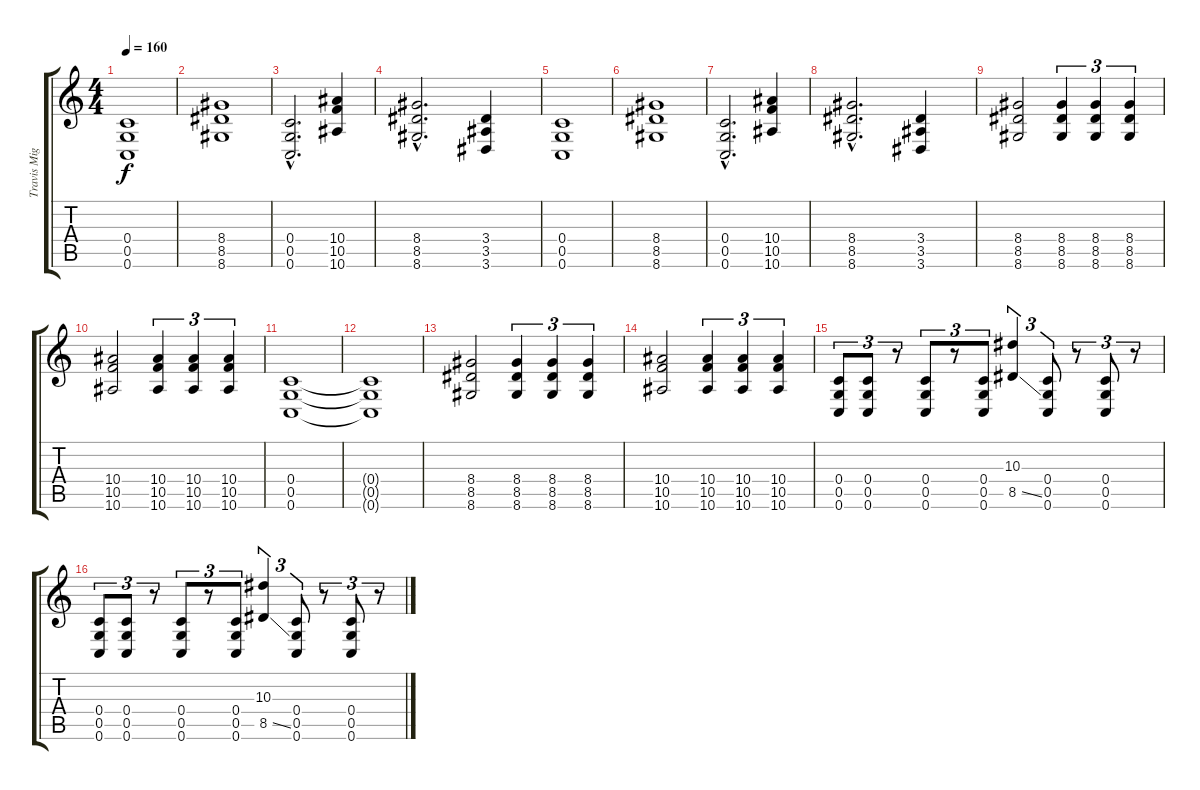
\track ("Travis Miguel" "Travis Mig") {instrument overdrivenguitar}
\staff {score tabs}
\tuning (D4 A3 F3 C3 G2 C2) {hide}
\ts (4 4)
\tempo 160
\clef g2
\ks c
(0.4 0.5 0.6).1{dy f} |
(8.4 8.5 8.6).1 |
(0.4{hac} 0.5{hac} 0.6{hac}).2{d} (10.4 10.5 10.6).4 |
(8.4{hac} 8.5{hac} 8.6{hac}).2{d} (3.4 3.5 3.6).4 |
(0.4 0.5 0.6).1 |
(8.4 8.5 8.6).1 |
(0.4{hac} 0.5{hac} 0.6{hac}).2{d} (10.4 10.5 10.6).4 |
(8.4{hac} 8.5{hac} 8.6{hac}).2{d} (3.4 3.5 3.6).4 |
(8.4 8.5 8.6).2 (8.4 8.5 8.6).4{tu (3 2)} (8.4 8.5 8.6).4{tu (3 2)} (8.4 8.5 8.6).4{tu (3 2)} |
(10.4 10.5 10.6).2 (10.4 10.5 10.6).4{tu (3 2)} (10.4 10.5 10.6).4{tu (3 2)} (10.4 10.5 10.6).4{tu (3 2)} |
(0.4 0.5 0.6).1 |
(0.4{t} 0.5{t} 0.6{t}).1 |
(8.4 8.5 8.6).2 (8.4 8.5 8.6).4{tu (3 2)} (8.4 8.5 8.6).4{tu (3 2)} (8.4 8.5 8.6).4{tu (3 2)} |
(10.4 10.5 10.6).2 (10.4 10.5 10.6).4{tu (3 2)} (10.4 10.5 10.6).4{tu (3 2)} (10.4 10.5 10.6).4{tu (3 2)} |
(0.4 0.5 0.6).8{tu (3 2)} (0.4 0.5 0.6).8{tu (3 2)} r.8{tu (3 2)} (0.4 0.5 0.6).8{tu (3 2)} r.8{tu (3 2)} (0.4 0.5 0.6).8{tu (3 2)} (10.3 8.5{ss}).4{tu (3 2)} (0.4 0.5 0.6).8{tu (3 2)} r.8{tu (3 2)} (0.4 0.5 0.6).8{tu (3 2)} r.8{tu (3 2)} |
(0.4 0.5 0.6).8{tu (3 2)} (0.4 0.5 0.6).8{tu (3 2)} r.8{tu (3 2)} (0.4 0.5 0.6).8{tu (3 2)} r.8{tu (3 2)} (0.4 0.5 0.6).8{tu (3 2)} (10.3 8.5{ss}).4{tu (3 2)} (0.4 0.5 0.6).8{tu (3 2)} r.8{tu (3 2)} (0.4 0.5 0.6).8{tu (3 2)} r.8{tu (3 2)}
